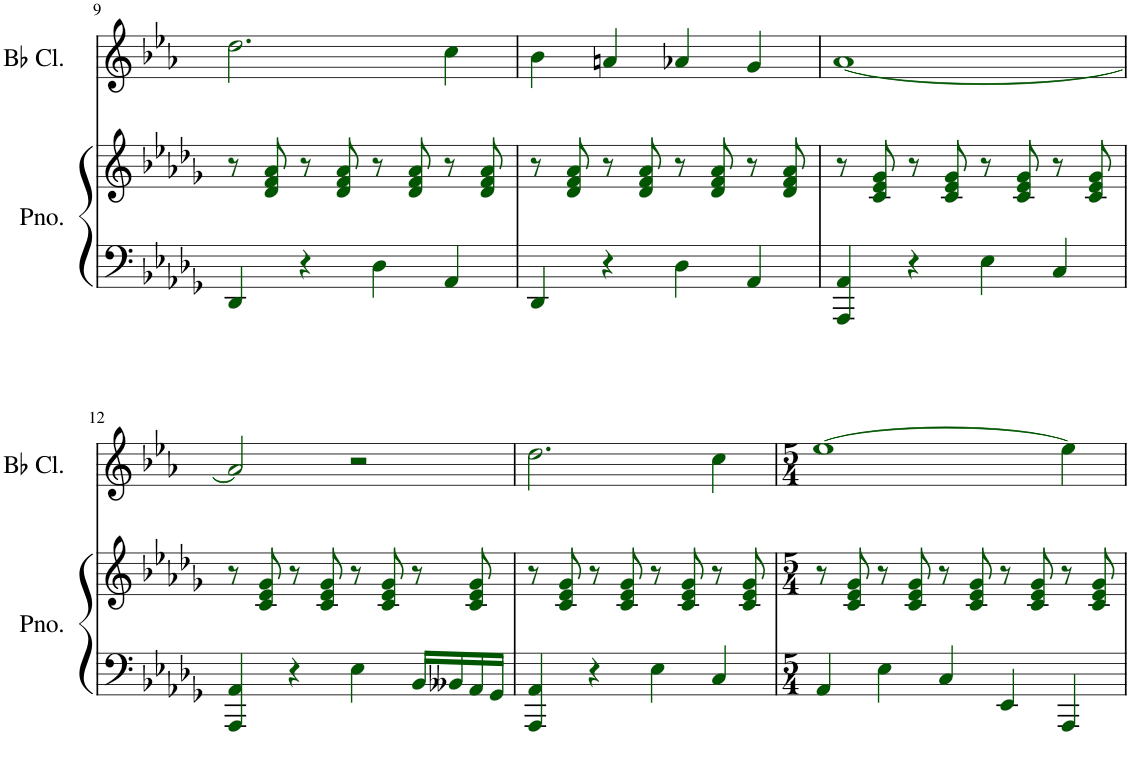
**kern	**kern	**kern
*part2	*part2	*part1
*staff3	*staff2	*staff1
*I"Piano	*	*I"Bb Clarinet
*I'Pno.	*	*I'Bb Cl.
!!LO:PB:g=z
*clefF4	*clefG2	*clefG2
*	*	*Trd1c2
*k[b-e-a-d-g-]	*k[b-e-a-d-g-]	*k[b-e-a-]
*M4/4	*M4/4	*M4/4
=9	=9	=9
4DD-i/	8r	2.ddi\
.	8d-i/ 8fi/ 8a-i/	.
4r	8r	.
.	8d-i/ 8fi/ 8a-i/	.
4D-i\	8r	.
.	8d-i/ 8fi/ 8a-i/	.
4AA-i/	8r	4cci\
.	8d-i/ 8fi/ 8a-i/	.
=10	=10	=10
4DD-i/	8r	4b-i\
.	8d-i/ 8fi/ 8a-i/	.
4r	8r	4ani/
.	8d-i/ 8fi/ 8a-i/	.
4D-i\	8r	4a-Xi/
.	8d-i/ 8fi/ 8a-i/	.
4AA-i/	8r	4gi/
.	8d-i/ 8fi/ 8a-i/	.
=11	=11	=11
4AAA-i/ 4AA-i/	8r	[1a-i
.	8ci/ 8e-i/ 8g-i/	.
4r	8r	.
.	8ci/ 8e-i/ 8g-i/	.
4E-i\	8r	.
.	8ci/ 8e-i/ 8g-i/	.
4Ci/	8r	.
.	8ci/ 8e-i/ 8g-i/	.
!!LO:LB:g=z
=12	=12	=12
4AAA-i/ 4AA-i/	8r	2a-i/]
.	8ci/ 8e-i/ 8g-i/	.
4r	8r	.
.	8ci/ 8e-i/ 8g-i/	.
4E-i\	8r	2r
.	8ci/ 8e-i/ 8g-i/	.
16BB-i/LL	8r	.
16BB--Xi/	.	.
16AA-i/	8ci/ 8e-i/ 8g-i/	.
16GG-i/JJ	.	.
=13	=13	=13
4AAA-i/ 4AA-i/	8r	2.ddi\
.	8ci/ 8e-i/ 8g-i/	.
4r	8r	.
.	8ci/ 8e-i/ 8g-i/	.
4E-i\	8r	.
.	8ci/ 8e-i/ 8g-i/	.
4Ci/	8r	4cci\
.	8ci/ 8e-i/ 8g-i/	.
=14	=14	=14
*M5/4	*M5/4	*M5/4
4AA-i/	8r	[1ee-i
.	8ci/ 8e-i/ 8g-i/	.
4E-i\	8r	.
.	8ci/ 8e-i/ 8g-i/	.
4Ci/	8r	.
.	8ci/ 8e-i/ 8g-i/	.
4EE-i/	8r	.
.	8ci/ 8e-i/ 8g-i/	.
4AAA-i/	8r	4ee-i\]
.	8ci/ 8e-i/ 8g-i/	.
=	=	=
*-	*-	*-
